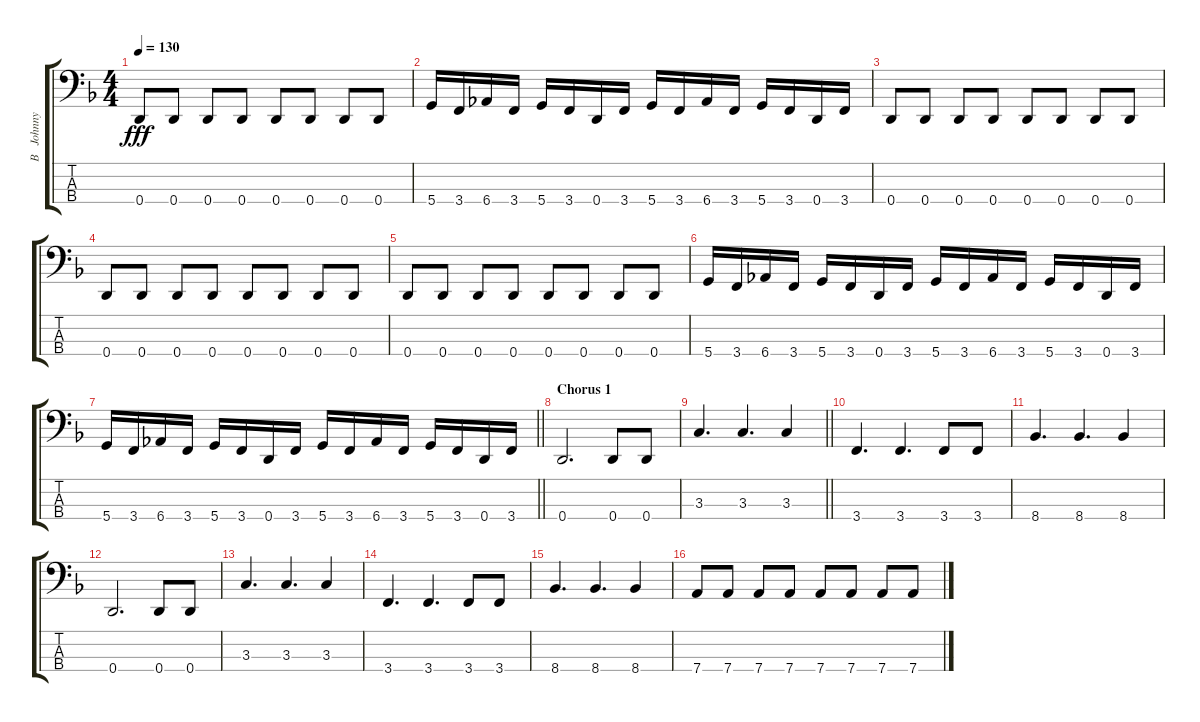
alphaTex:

\track ("B   Johnny Christ" "B   Johnny") {instrument electricbasspick}
\staff {score tabs}
\tuning (G2 D2 A1 D1) {hide}
\ts (4 4)
\tempo 130
\clef f4
\ks dminor
0.4.8{dy fff} 0.4.8 0.4.8 0.4.8 0.4.8 0.4.8 0.4.8 0.4.8 |
5.4.16 3.4.16 6.4.16 3.4.16 5.4.16 3.4.16 0.4.16 3.4.16 5.4.16 3.4.16 6.4.16 3.4.16 5.4.16 3.4.16 0.4.16 3.4.16 |
0.4.8 0.4.8 0.4.8 0.4.8 0.4.8 0.4.8 0.4.8 0.4.8 |
0.4.8 0.4.8 0.4.8 0.4.8 0.4.8 0.4.8 0.4.8 0.4.8 |
0.4.8 0.4.8 0.4.8 0.4.8 0.4.8 0.4.8 0.4.8 0.4.8 |
5.4.16 3.4.16 6.4.16 3.4.16 5.4.16 3.4.16 0.4.16 3.4.16 5.4.16 3.4.16 6.4.16 3.4.16 5.4.16 3.4.16 0.4.16 3.4.16 |
\barLineRight lightlight
5.4.16 3.4.16 6.4.16 3.4.16 5.4.16 3.4.16 0.4.16 3.4.16 5.4.16 3.4.16 6.4.16 3.4.16 5.4.16 3.4.16 0.4.16 3.4.16 |
\section ("" "Chorus 1")
0.4.2{d} 0.4.8 0.4.8 |
\barLineRight lightlight
3.3.4{d} 3.3.4{d} 3.3.4 |
3.4.4{d} 3.4.4{d} 3.4.8 3.4.8 |
8.4.4{d} 8.4.4{d} 8.4.4 |
0.4.2{d} 0.4.8 0.4.8 |
3.3.4{d} 3.3.4{d} 3.3.4 |
3.4.4{d} 3.4.4{d} 3.4.8 3.4.8 |
8.4.4{d} 8.4.4{d} 8.4.4 |
7.4.8 7.4.8 7.4.8 7.4.8 7.4.8 7.4.8 7.4.8 7.4.8
